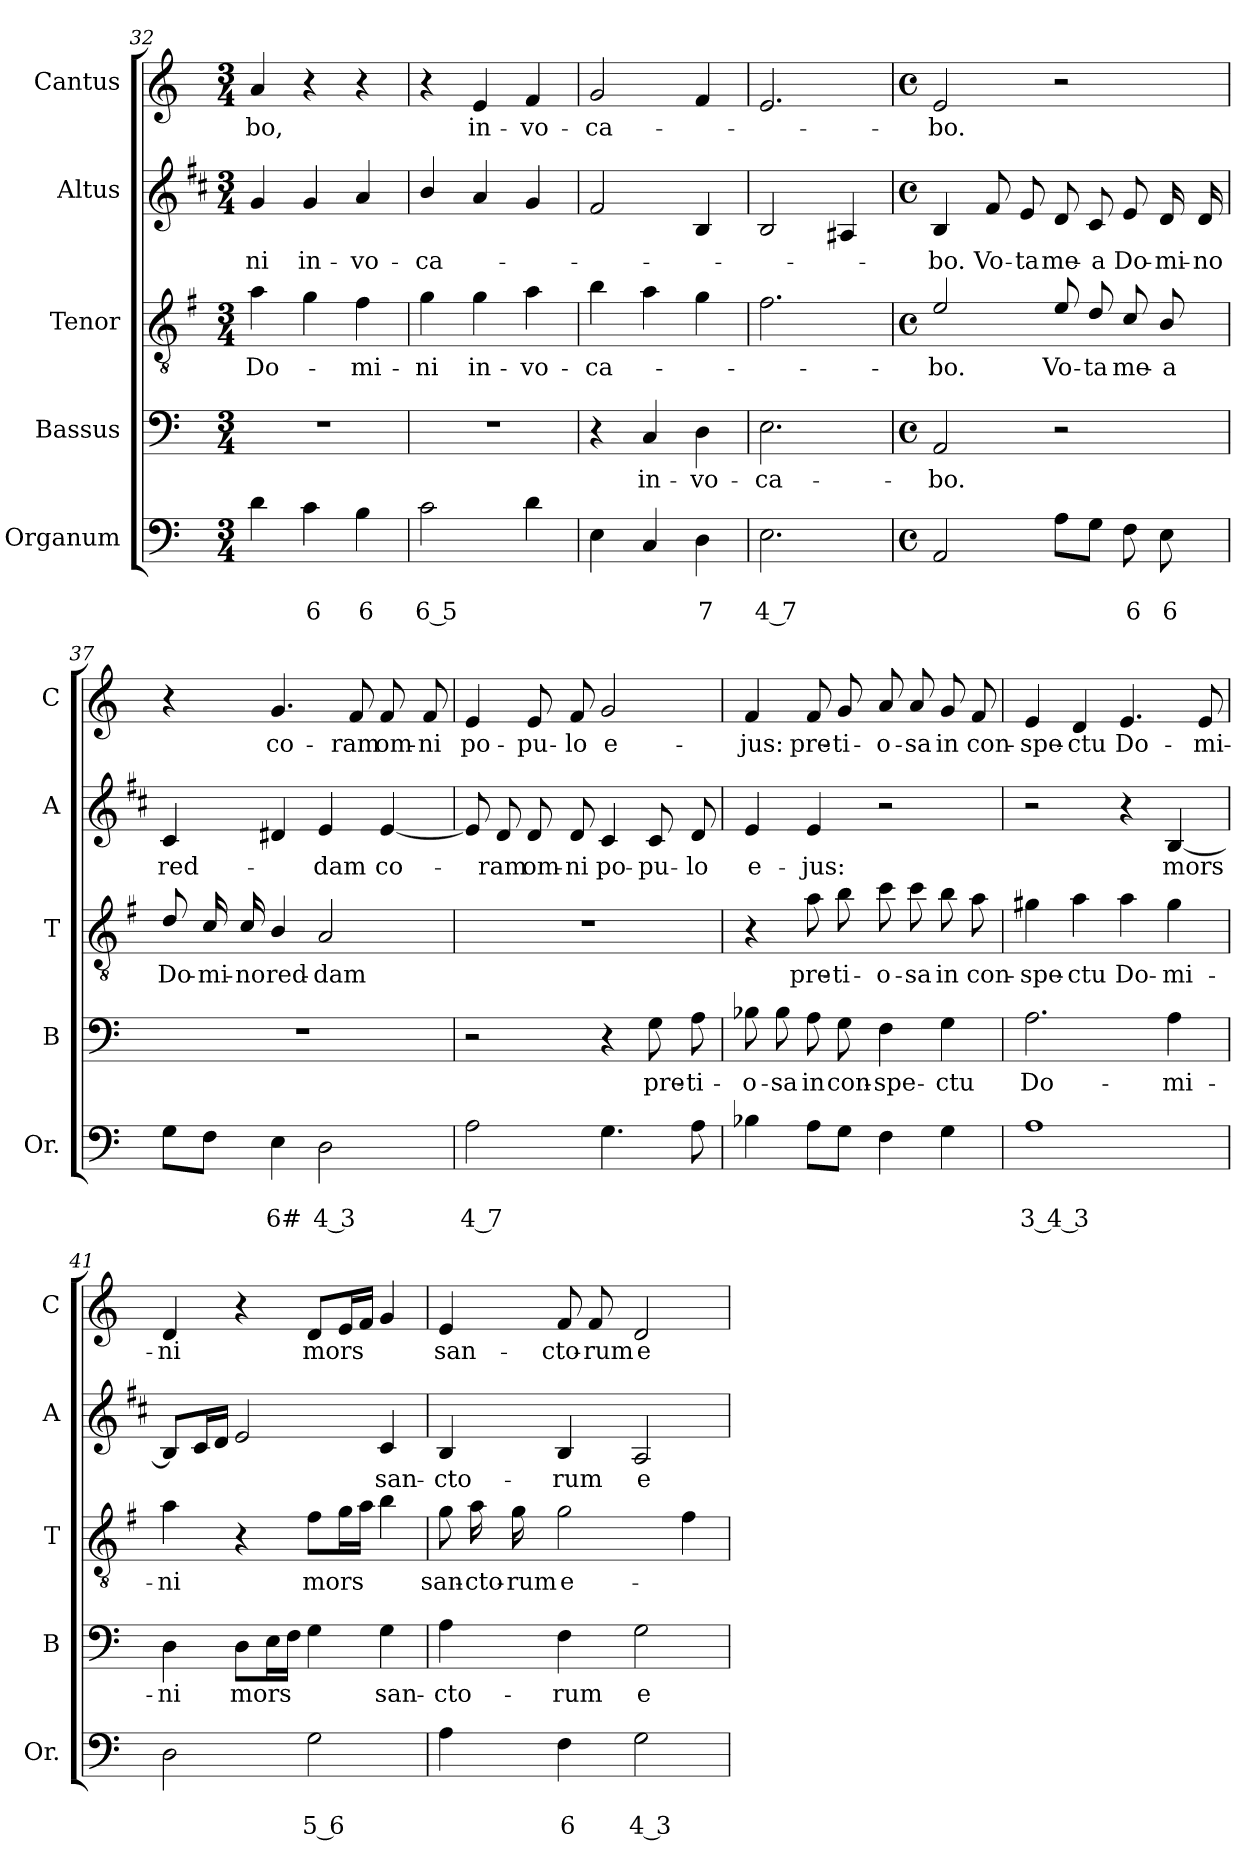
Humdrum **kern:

**kern	**text	**text	**kern	**text	**kern	**text	**kern	**text	**kern	**text
*part5	*part5	*part5	*part4	*part4	*part3	*part3	*part2	*part2	*part1	*part1
*staff5	*staff5	*staff5	*staff4	*staff4	*staff3	*staff3	*staff2	*staff2	*staff1	*staff1
*I"Organum	*	*	*I"Bassus	*	*I"Tenor	*	*I"Altus	*	*I"Cantus	*
*I'Or.	*	*	*I'B	*	*I'T	*	*I'A	*	*I'C	*
*clefF4	*	*	*clefF4	*	*clefGv2	*	*clefG2	*	*clefG2	*
*	*	*	*	*	*ITrd4c7	*	*ITrd1c2	*	*	*
*k[]	*	*	*k[]	*	*k[]	*	*k[]	*	*k[]	*
*C:	*	*	*C:	*	*C:	*	*C:	*	*C:	*
*M3/4	*	*	*M3/4	*	*M3/4	*	*M3/4	*	*M3/4	*
=32	=32	=32	=32	=32	=32	=32	=32	=32	=32	=32
!	!	!	!	!	!	!LO:LY:b	!	!LO:LY:b	!	!LO:LY:b
4d\	.	.	2.r	.	4d\	Do-	4f/	-ni	4a/	-bo,
!	!	!LO:LY:b	!	!	!	!	!	!LO:LY:b	!	!
4c\	.	6	.	.	4c\	.	4f/	in-	4r	.
!	!	!LO:LY:b	!	!	!	!LO:LY:b	!	!LO:LY:b	!	!
4B\	.	6	.	.	4B\	-mi-	4g/	-vo-	4r	.
=33	=33	=33	=33	=33	=33	=33	=33	=33	=33	=33
!	!	!LO:LY:b	!	!	!	!LO:LY:b	!	!LO:LY:b	!	!
2c\	.	6 5	2.r	.	4c\	-ni	4a/	-ca-	4r	.
!	!	!	!	!	!	!LO:LY:b	!	!	!	!LO:LY:b
.	.	.	.	.	4c\	in-	4g/	.	4e/	in-
!	!	!	!	!	!	!LO:LY:b	!	!	!	!LO:LY:b
4d\	.	.	.	.	4d\	-vo-	4f/	.	4f/	-vo-
!!LO:PB:g=z
=34	=34	=34	=34	=34	=34	=34	=34	=34	=34	=34
!	!	!	!	!	!	!LO:LY:b	!	!	!	!LO:LY:b
4E\	.	.	4r	.	4e\	-ca-	2e/	.	2g/	-ca-
!	!	!	!	!LO:LY:b	!	!	!	!	!	!
4C/	.	.	4C/	in-	4d\	.	.	.	.	.
!	!	!LO:LY:b	!	!LO:LY:b	!	!	!	!	!	!
4D\	.	7	4D\	-vo-	4c\	.	4A/	.	4f/	.
=35	=35	=35	=35	=35	=35	=35	=35	=35	=35	=35
!	!	!LO:LY:b	!	!LO:LY:b	!	!	!	!	!	!
2.E\	.	4 7	2.E\	-ca-	2.B\	.	2A/	.	2.e/	.
.	.	.	.	.	.	.	4G#X/	.	.	.
=36	=36	=36	=36	=36	=36	=36	=36	=36	=36	=36
*M4/4	*	*	*M4/4	*	*M4/4	*	*M4/4	*	*M4/4	*
*met(c)	*	*	*met(c)	*	*met(c)	*	*met(c)	*	*met(c)	*
!	!	!	!	!LO:LY:b	!	!LO:LY:b	!	!LO:LY:b	!	!LO:LY:b
2AA/	.	.	2AA/	-bo.	2A/	-bo.	4A/	-bo.	2e/	-bo.
!	!	!	!	!	!	!	!	!LO:LY:b	!	!
.	.	.	.	.	.	.	8e/	Vo-	.	.
!	!	!	!	!	!	!	!	!LO:LY:b	!	!
.	.	.	.	.	.	.	8d/	-ta	.	.
!	!	!	!	!	!	!LO:LY:b	!	!LO:LY:b	!	!
8A\L	.	.	2r	.	8A/	Vo-	8c/	me-	2r	.
!	!	!	!	!	!	!LO:LY:b	!	!LO:LY:b	!	!
8G\J	.	.	.	.	8G/	-ta	8B/	-a	.	.
!	!	!LO:LY:b	!	!	!	!LO:LY:b	!	!LO:LY:b	!	!
8F\	.	6	.	.	8F/	me-	8d/	Do-	.	.
!	!	!LO:LY:b	!	!	!	!LO:LY:b	!	!LO:LY:b	!	!
8E\	.	6	.	.	8E/	-a	16c/	-mi-	.	.
!	!	!	!	!	!	!	!	!LO:LY:b	!	!
.	.	.	.	.	.	.	16c/	-no	.	.
=37	=37	=37	=37	=37	=37	=37	=37	=37	=37	=37
!	!	!	!	!	!	!LO:LY:b	!	!LO:LY:b	!	!
8G\L	.	.	1r	.	8G/	Do-	4B/	red-	4r	.
!	!	!	!	!	!	!LO:LY:b	!	!	!	!
8F\J	.	.	.	.	16F/	-mi-	.	.	.	.
!	!	!	!	!	!	!LO:LY:b	!	!	!	!
.	.	.	.	.	16F/	-no	.	.	.	.
!	!	!LO:LY:b	!	!	!	!LO:LY:b	!	!	!	!LO:LY:b
4E\	.	6#	.	.	4E/	red-	4c#X/	.	4.g/	co-
!	!	!LO:LY:b	!	!	!	!LO:LY:b	!	!LO:LY:b	!	!
2D\	.	4 3	.	.	2D/	-dam	4d/	-dam	.	.
!	!	!	!	!	!	!	!	!	!	!LO:LY:b
.	.	.	.	.	.	.	.	.	8f/	-ram
!	!	!	!	!	!	!	!	!LO:LY:b	!	!LO:LY:b
.	.	.	.	.	.	.	[4d/	co-	8f/	om-
!	!	!	!	!	!	!	!	!	!	!LO:LY:b
.	.	.	.	.	.	.	.	.	8f/	-ni
=38	=38	=38	=38	=38	=38	=38	=38	=38	=38	=38
!	!	!LO:LY:b	!	!	!	!	!	!	!	!LO:LY:b
2A\	.	4 7	2r	.	1r	.	8d/]	.	4e/	po-
!	!	!	!	!	!	!	!	!LO:LY:b	!	!
.	.	.	.	.	.	.	8c/	-ram	.	.
!	!	!	!	!	!	!	!	!LO:LY:b	!	!LO:LY:b
.	.	.	.	.	.	.	8c/	om-	8e/	-pu-
!	!	!	!	!	!	!	!	!LO:LY:b	!	!LO:LY:b
.	.	.	.	.	.	.	8c/	-ni	8f/	-lo
!	!	!	!	!	!	!	!	!LO:LY:b	!	!LO:LY:b
4.G\	.	.	4r	.	.	.	4B/	po-	2g/	e-
!	!	!	!	!LO:LY:b	!	!	!	!LO:LY:b	!	!
.	.	.	8G\	pre-	.	.	8B/	-pu-	.	.
!	!	!	!	!LO:LY:b	!	!	!	!LO:LY:b	!	!
8A\	.	.	8A\	-ti-	.	.	8c/	-lo	.	.
!!LO:LB:g=z
=39	=39	=39	=39	=39	=39	=39	=39	=39	=39	=39
!	!	!	!	!LO:LY:b	!	!	!	!LO:LY:b	!	!LO:LY:b
4B-X\	.	.	8B-X\	-o-	4r	.	4d/	e-	4f/	-jus:
!	!	!	!	!LO:LY:b	!	!	!	!	!	!
.	.	.	8B-\	-sa	.	.	.	.	.	.
!	!	!	!	!LO:LY:b	!	!LO:LY:b	!	!LO:LY:b	!	!LO:LY:b
8A\L	.	.	8A\	in	8d\	pre-	4d/	-jus:	8f/	pre-
!	!	!	!	!LO:LY:b	!	!LO:LY:b	!	!	!	!LO:LY:b
8G\J	.	.	8G\	con-	8e\	-ti-	.	.	8g/	-ti-
!	!	!	!	!LO:LY:b	!	!LO:LY:b	!	!	!	!LO:LY:b
4F\	.	.	4F\	-spe-	8f\	-o-	2r	.	8a/	-o-
!	!	!	!	!	!	!LO:LY:b	!	!	!	!LO:LY:b
.	.	.	.	.	8f\	-sa	.	.	8a/	-sa
!	!	!	!	!LO:LY:b	!	!LO:LY:b	!	!	!	!LO:LY:b
4G\	.	.	4G\	-ctu	8e\	in	.	.	8g/	in
!	!	!	!	!	!	!LO:LY:b	!	!	!	!LO:LY:b
.	.	.	.	.	8d\	con-	.	.	8f/	con-
=40	=40	=40	=40	=40	=40	=40	=40	=40	=40	=40
!	!	!LO:LY:b	!	!LO:LY:b	!	!LO:LY:b	!	!	!	!LO:LY:b
1A	.	3 4 3	2.A\	Do-	4c#X\	-spe-	2r	.	4e/	-spe-
!	!	!	!	!	!	!LO:LY:b	!	!	!	!LO:LY:b
.	.	.	.	.	4d\	-ctu	.	.	4d/	-ctu
!	!	!	!	!	!	!LO:LY:b	!	!	!	!LO:LY:b
.	.	.	.	.	4d\	Do-	4r	.	4.e/	Do-
!	!	!	!	!LO:LY:b	!	!LO:LY:b	!	!LO:LY:b	!	!
.	.	.	4A\	-mi-	4c#\	-mi-	[4A/	mors	.	.
!	!	!	!	!	!	!	!	!	!	!LO:LY:b
.	.	.	.	.	.	.	.	.	8e/	-mi-
=41	=41	=41	=41	=41	=41	=41	=41	=41	=41	=41
!	!	!	!	!LO:LY:b	!	!LO:LY:b	!	!	!	!LO:LY:b
2D\	.	.	4D\	-ni	4d\	-ni	8A/L]	.	4d/	-ni
.	.	.	.	.	.	.	16B/L	.	.	.
.	.	.	.	.	.	.	16c/JJ	.	.	.
!	!	!	!	!LO:LY:b	!	!	!	!	!	!
.	.	.	8D\L	mors	4r	.	2d/	.	4r	.
.	.	.	16E\L	.	.	.	.	.	.	.
.	.	.	16F\JJ	.	.	.	.	.	.	.
!	!	!LO:LY:b	!	!	!	!LO:LY:b	!	!	!	!LO:LY:b
2G\	.	5 6	4G\	.	8B\L	mors	.	.	8d/L	mors
.	.	.	.	.	16c\L	.	.	.	16e/L	.
.	.	.	.	.	16d\JJ	.	.	.	16f/JJ	.
!	!	!	!	!LO:LY:b	!	!	!	!LO:LY:b	!	!
.	.	.	4G\	san-	4e\	.	4B/	san-	4g/	.
=42	=42	=42	=42	=42	=42	=42	=42	=42	=42	=42
!	!	!	!	!LO:LY:b	!	!LO:LY:b	!	!LO:LY:b	!	!LO:LY:b
4A\	.	.	4A\	-cto-	8c\	san-	4A/	-cto-	4e/	san-
!	!	!	!	!	!	!LO:LY:b	!	!	!	!
.	.	.	.	.	16d\	-cto-	.	.	.	.
!	!	!	!	!	!	!LO:LY:b	!	!	!	!
.	.	.	.	.	16c\	-rum	.	.	.	.
!	!	!LO:LY:b	!	!LO:LY:b	!	!LO:LY:b	!	!LO:LY:b	!	!LO:LY:b
4F\	.	6	4F\	-rum	2c\	e-	4A/	-rum	8f/	-cto-
!	!	!	!	!	!	!	!	!	!	!LO:LY:b
.	.	.	.	.	.	.	.	.	8f/	-rum
!	!	!LO:LY:b	!	!LO:LY:b	!	!	!	!LO:LY:b	!	!LO:LY:b
2G\	.	4 3	2G\	e-	.	.	2G/	e-	2d/	e-
.	.	.	.	.	4B\	.	.	.	.	.
=	=	=	=	=	=	=	=	=	=	=
*-	*-	*-	*-	*-	*-	*-	*-	*-	*-	*-
